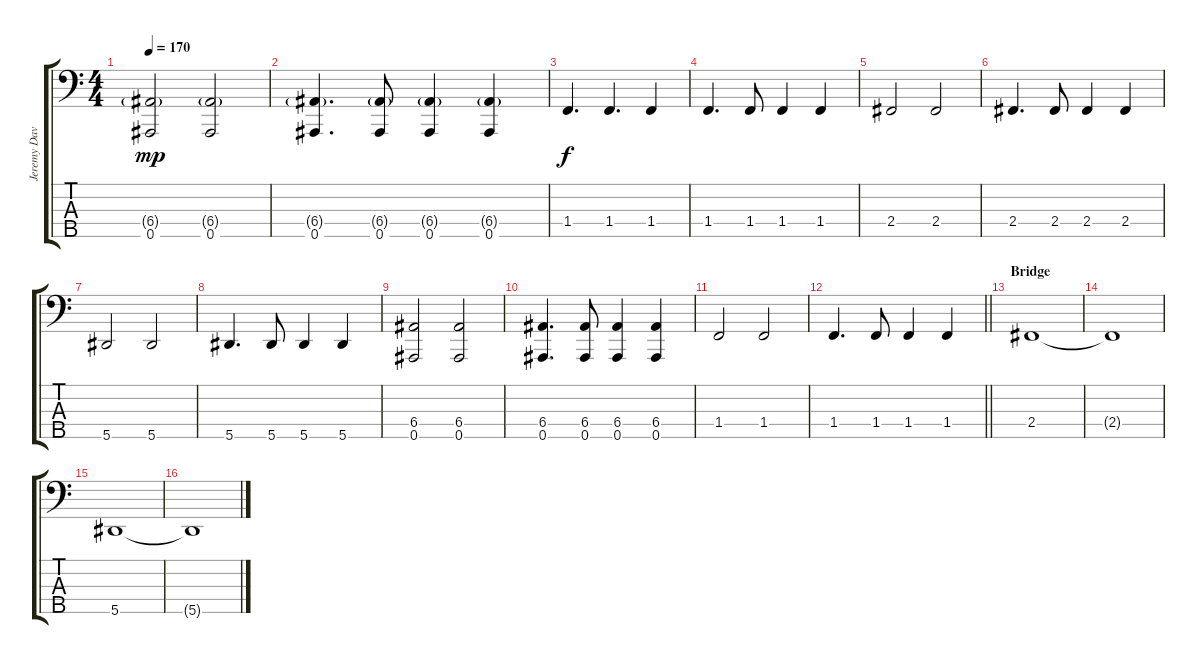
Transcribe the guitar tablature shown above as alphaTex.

\track ("Jeremy Davis (Bass/5 String Wierd Tuning" "Jeremy Dav") {instrument electricbasspick}
\staff {score tabs}
\tuning (G2 D2 A1 E1 Bb0) {hide}
\ts (4 4)
\tempo 170
\clef f4
\ks c
(6.4{g} 0.5).2{dy mp} (6.4{g} 0.5).2 |
(6.4{g} 0.5).4{d} (6.4{g} 0.5).8 (6.4{g} 0.5).4 (6.4{g} 0.5).4 |
1.4.4{d dy f} 1.4.4{d} 1.4.4 |
1.4.4{d} 1.4.8 1.4.4 1.4.4 |
2.4.2 2.4.2 |
2.4.4{d} 2.4.8 2.4.4 2.4.4 |
5.5.2 5.5.2 |
5.5.4{d} 5.5.8 5.5.4 5.5.4 |
(6.4 0.5).2 (6.4 0.5).2 |
(6.4 0.5).4{d} (6.4 0.5).8 (6.4 0.5).4 (6.4 0.5).4 |
1.4.2 1.4.2 |
\barLineRight lightlight
1.4.4{d} 1.4.8 1.4.4 1.4.4 |
\section ("" "Bridge")
2.4.1 |
2.4{t}.1 |
5.5.1 |
5.5{t}.1
